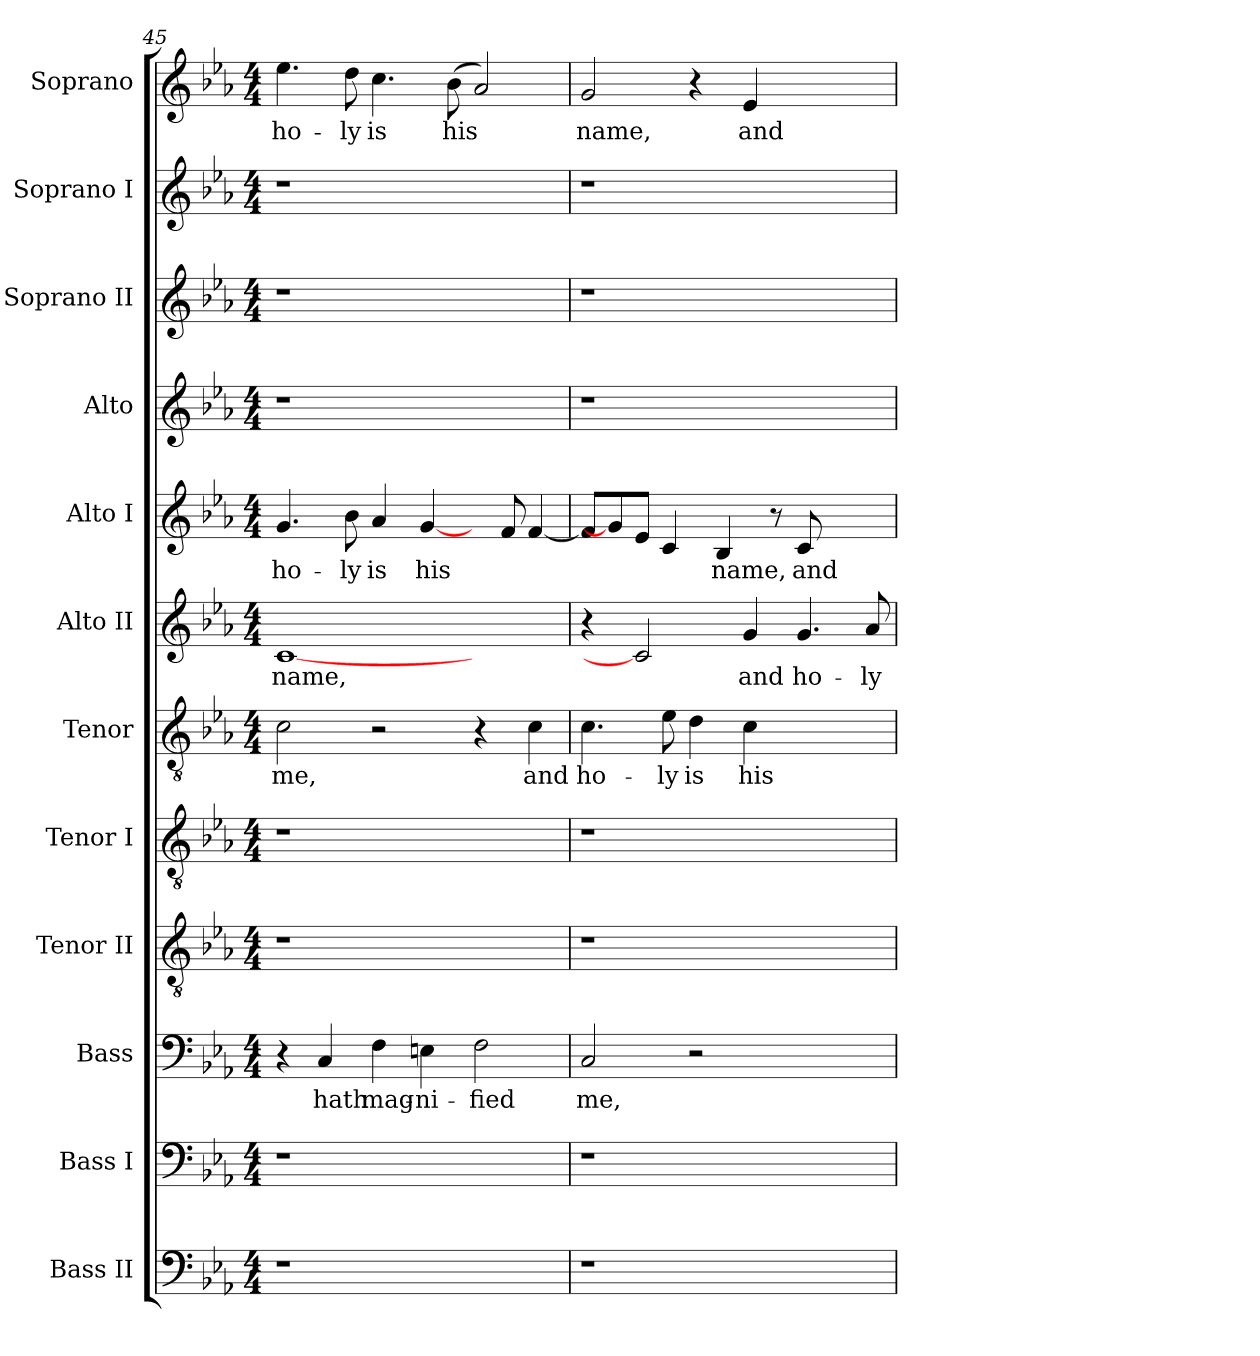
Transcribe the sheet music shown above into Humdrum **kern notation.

**kern	**kern	**kern	**text	**kern	**kern	**kern	**text	**kern	**text	**kern	**text	**kern	**kern	**kern	**kern	**text
*part12	*part11	*part10	*part10	*part9	*part8	*part7	*part7	*part6	*part6	*part5	*part5	*part4	*part3	*part2	*part1	*part1
*staff12	*staff11	*staff10	*staff10	*staff9	*staff8	*staff7	*staff7	*staff6	*staff6	*staff5	*staff5	*staff4	*staff3	*staff2	*staff1	*staff1
*I"Bass II	*I"Bass I	*I"Bass	*	*I"Tenor II	*I"Tenor I	*I"Tenor	*	*I"Alto II	*	*I"Alto I	*	*I"Alto	*I"Soprano II	*I"Soprano I	*I"Soprano	*
*I'BII	*I'BI	*I'B	*	*I'TII	*I'TI	*I'T	*	*I'AII	*	*I'AI	*	*I'A	*I'SII	*I'SI	*I'S	*
*clefF4	*clefF4	*clefF4	*	*clefGv2	*clefGv2	*clefGv2	*	*clefG2	*	*clefG2	*	*clefG2	*clefG2	*clefG2	*clefG2	*
*ITrd7c12	*	*ITrd7c12	*	*ITrd7c12	*ITrd7c12	*ITrd7c12	*	*	*	*	*	*	*	*	*	*
*k[b-e-a-]	*k[b-e-a-]	*k[b-e-a-]	*	*k[b-e-a-]	*k[b-e-a-]	*k[b-e-a-]	*	*k[b-e-a-]	*	*k[b-e-a-]	*	*k[b-e-a-]	*k[b-e-a-]	*k[b-e-a-]	*k[b-e-a-]	*
*E-:	*E-:	*E-:	*	*E-:	*E-:	*E-:	*	*E-:	*	*E-:	*	*E-:	*E-:	*E-:	*E-:	*
*M4/4	*M4/4	*M4/4	*	*M4/4	*M4/4	*M4/4	*	*M4/4	*	*M4/4	*	*M4/4	*M4/4	*M4/4	*M4/4	*
=45	=45	=45	=45	=45	=45	=45	=45	=45	=45	=45	=45	=45	=45	=45	=45	=45
!LO:N:vis=1	!LO:N:vis=1	!	!	!LO:N:vis=1	!LO:N:vis=1	!	!	!	!	!	!	!	!	!	!	!
!	!	!	!	!	!	!	!LO:LY:b:color=#000000	!	!	!	!	!	!	!	!	!
!	!	!	!	!	!	!	!	!	!LO:LY:b:color=#000000	!	!	!	!	!	!	!
!	!	!	!	!	!	!	!	!	!	!	!LO:LY:b:color=#000000	!LO:N:vis=1	!LO:N:vis=1	!LO:N:vis=1	!	!
!	!	!	!	!	!	!	!	!	!	!	!	!	!	!	!	!LO:LY:b:color=#000000
1r	1r	4r	.	1r	1r	2Ci\	me,	[1ci	name,	4.gi/	ho-	1r	1r	1r	4.ee-i\	ho-
!	!	!	!LO:LY:b:color=#000000	!	!	!	!	!	!	!	!	!	!	!	!	!
.	.	4CCi/	hath	.	.	.	.	.	.	.	.	.	.	.	.	.
!	!	!	!	!	!	!	!	!	!	!	!LO:LY:b:color=#000000	!	!	!	!	!
!	!	!	!	!	!	!	!	!	!	!	!	!	!	!	!	!LO:LY:b:color=#000000
.	.	.	.	.	.	.	.	.	.	8b-i\	-ly	.	.	.	8ddi\	-ly
!	!	!	!LO:LY:b:color=#000000	!	!	!	!	!	!	!	!	!	!	!	!	!
!	!	!	!	!	!	!	!	!	!	!	!LO:LY:b:color=#000000	!	!	!	!	!
!	!	!	!	!	!	!	!	!	!	!	!	!	!	!	!	!LO:LY:b:color=#000000
.	.	4FFi\	mag-	.	.	2r	.	.	.	4a-i/	is	.	.	.	4.cci\	is
!	!	!	!LO:LY:b:color=#000000	!	!	!	!	!	!	!	!	!	!	!	!	!
!	!	!	!	!	!	!	!	!	!	!	!LO:LY:b:color=#000000	!	!	!	!	!
.	.	4EEni\	-ni-	.	.	.	.	.	.	[4gi/	his	.	.	.	.	.
!	!	!	!	!	!	!	!	!	!	!	!	!	!	!	!	!LO:LY:b:color=#000000
.	.	.	.	.	.	.	.	.	.	.	.	.	.	.	(8b-i\	his
!	!	!	!LO:LY:b:color=#000000	!	!	!	!	!	!	!	!	!	!	!	!	!
2ryy	2ryy	2FFi\	-fied	2ryy	2ryy	4r	.	2ryy	.	8ryy	.	2ryy	2ryy	2ryy	2a-i/)	.
.	.	.	.	.	.	.	.	.	.	8fi/	.	.	.	.	.	.
!	!	!	!	!	!	!	!LO:LY:b:color=#000000	!	!	!	!	!	!	!	!	!
.	.	.	.	.	.	4Ci\	and	.	.	[<4fi/	.	.	.	.	.	.
!!LO:PB:g=z
=46	=46	=46	=46	=46	=46	=46	=46	=46	=46	=46	=46	=46	=46	=46	=46	=46
!	!	!	!LO:LY:b:color=#000000	!	!	!	!	!	!	!	!	!	!	!	!	!
!	!	!	!	!	!	!	!LO:LY:b:color=#000000	!	!	!	!	!	!	!	!	!
!	!	!	!	!	!	!	!	!	!	!	!	!	!	!	!	!LO:LY:b:color=#000000
1r	1r	2CCi/	me,	1r	1r	4.Ci\	ho-	4r	.	8fi/L]	.	1r	1r	1r	2gi/	name,
.	.	.	.	.	.	.	.	.	.	8gi/]	.	.	.	.	.	.
.	.	.	.	.	.	.	.	2ci]	.	8e-i/J	.	.	.	.	.	.
!	!	!	!	!	!	!	!LO:LY:b:color=#000000	!	!	!	!	!	!	!	!	!
.	.	.	.	.	.	8E-i\	-ly	.	.	4ci/	.	.	.	.	.	.
!	!	!	!	!	!	!	!LO:LY:b:color=#000000	!	!	!	!	!	!	!	!	!
.	.	2r	.	.	.	4Di\	is	.	.	.	.	.	.	.	4r	.
!	!	!	!	!	!	!	!	!	!	!	!LO:LY:b:color=#000000	!	!	!	!	!
.	.	.	.	.	.	.	.	.	.	4B-i/	name,	.	.	.	.	.
!	!	!	!	!	!	!	!LO:LY:b:color=#000000	!	!	!	!	!	!	!	!	!
!	!	!	!	!	!	!	!	!	!LO:LY:b:color=#000000	!	!	!	!	!	!	!
!	!	!	!	!	!	!	!	!	!	!	!	!	!	!	!	!LO:LY:b:color=#000000
.	.	.	.	.	.	4Ci\	his	4gi/	and	.	.	.	.	.	4e-i/	and
.	.	.	.	.	.	.	.	.	.	8r	.	.	.	.	.	.
!	!	!	!	!	!	!	!	!	!LO:LY:b:color=#000000	!	!	!	!	!	!	!
!	!	!	!	!	!	!	!	!	!	!	!LO:LY:b:color=#000000	!	!	!	!	!
2ryy	2ryy	2ryy	.	2ryy	2ryy	2ryy	.	4.gi/	ho-	8ci/	and	2ryy	2ryy	2ryy	2ryy	.
.	.	.	.	.	.	.	.	.	.	4.ryy	.	.	.	.	.	.
!	!	!	!	!	!	!	!	!	!LO:LY:b:color=#000000	!	!	!	!	!	!	!
.	.	.	.	.	.	.	.	8a-i/	-ly	.	.	.	.	.	.	.
=	=	=	=	=	=	=	=	=	=	=	=	=	=	=	=	=
*-	*-	*-	*-	*-	*-	*-	*-	*-	*-	*-	*-	*-	*-	*-	*-	*-
